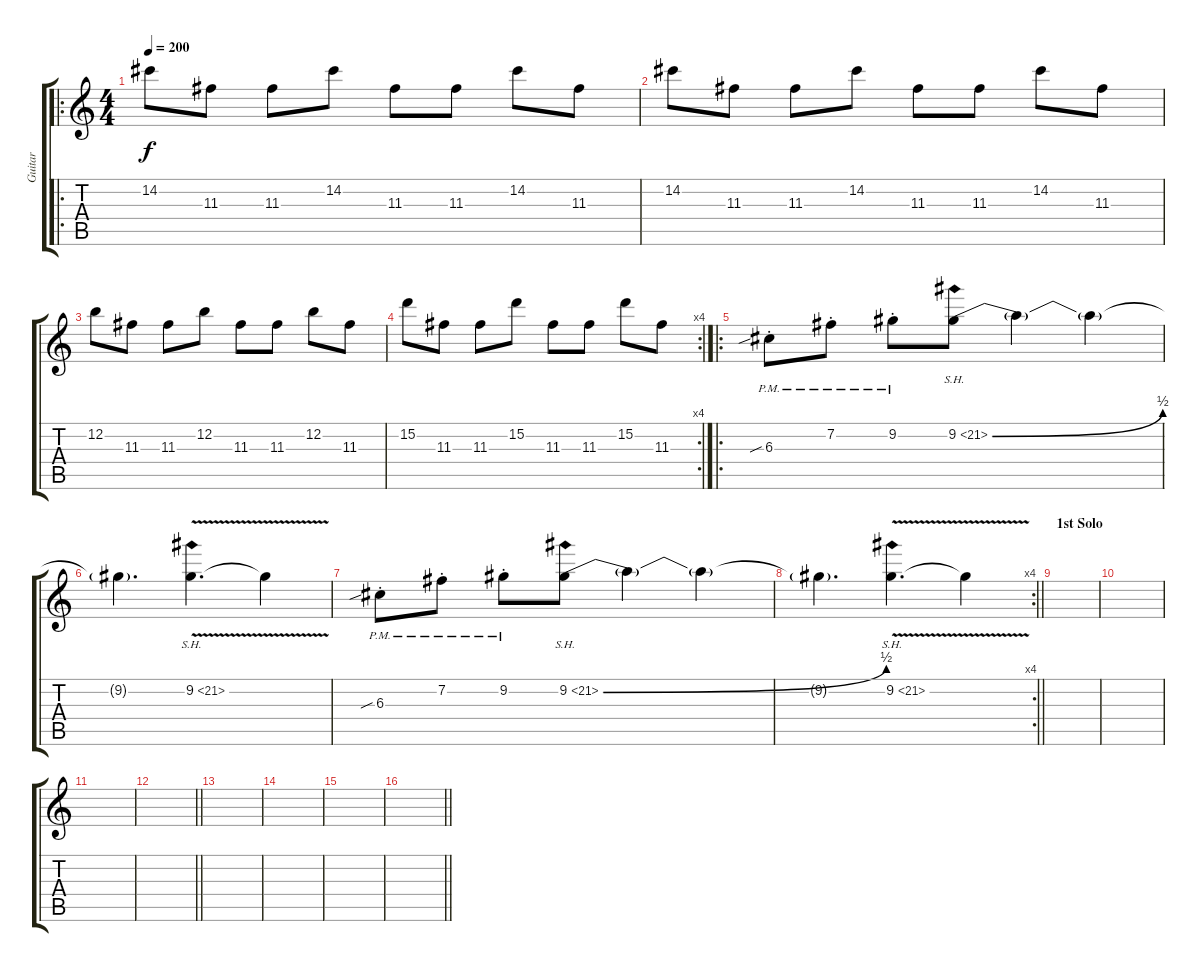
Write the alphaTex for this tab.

\track ("Guitar" "Guitar") {instrument distortionguitar}
\staff {score tabs}
\tuning (E4 B3 G3 D3 A2 E2) {hide}
\ro
\ts (4 4)
\tempo 200
\clef g2
\ks c
14.2.8{dy f} 11.3.8 11.3.8 14.2.8 11.3.8 11.3.8 14.2.8 11.3.8 |
14.2.8 11.3.8 11.3.8 14.2.8 11.3.8 11.3.8 14.2.8 11.3.8 |
12.2.8 11.3.8 11.3.8 12.2.8 11.3.8 11.3.8 12.2.8 11.3.8 |
\rc 4
15.2.8 11.3.8 11.3.8 15.2.8 11.3.8 11.3.8 15.2.8 11.3.8 |
\ro
6.3{sib pm st}.8{volume 14} 7.2{pm st}.8 9.2{pm st}.8 9.2{be (bend 0 0 60 2) sh 12}.8 9.2{t}.4 9.2{t}.4 |
9.2{t}.4{d} 9.2{sh 12 v}.4{d} 9.2{t}.4 |
6.3{sib pm st}.8 7.2{pm st}.8 9.2{pm st}.8 9.2{be (bend 0 0 60 2) sh 12}.8 9.2{t}.4 9.2{t}.4 |
\rc 4
\barLineRight lightlight
9.2{t}.4{d} 9.2{sh 12 v}.4{d} 9.2{t}.4 |
\section ("" "1st Solo")
|
|
|
\barLineRight lightlight
|
|
|
|
\barLineRight lightlight
